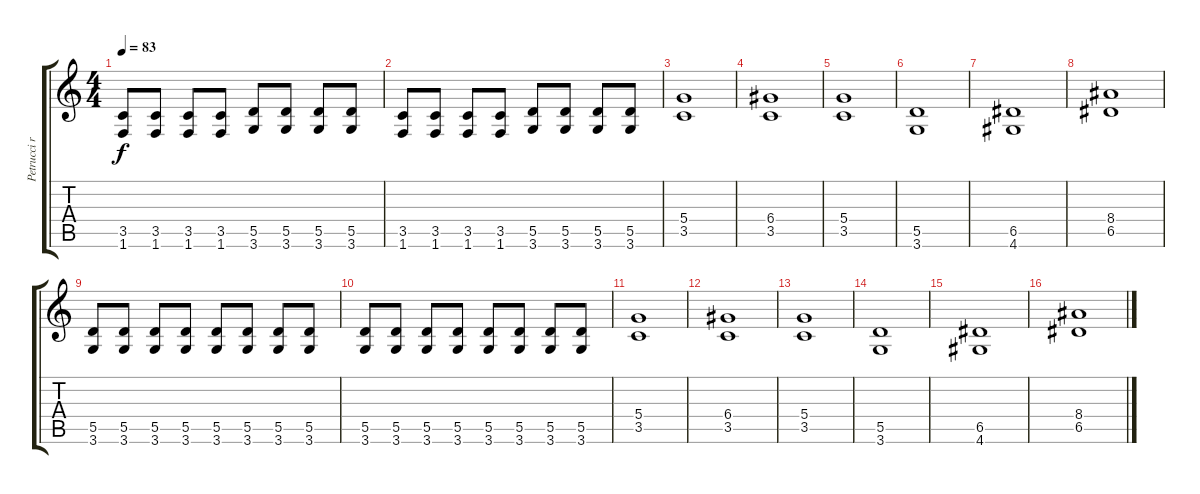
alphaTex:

\track ("Petrucci ryth" "Petrucci r") {instrument distortionguitar}
\staff {score tabs}
\tuning (E4 B3 G3 D3 A2 E2) {hide}
\ts (4 4)
\tempo 83
\clef g2
\ks c
(3.5 1.6).8{dy f} (3.5 1.6).8 (3.5 1.6).8 (3.5 1.6).8 (5.5 3.6).8 (5.5 3.6).8 (5.5 3.6).8 (5.5 3.6).8 |
(3.5 1.6).8 (3.5 1.6).8 (3.5 1.6).8 (3.5 1.6).8 (5.5 3.6).8 (5.5 3.6).8 (5.5 3.6).8 (5.5 3.6).8 |
(5.4 3.5).1 |
(6.4 3.5).1 |
(5.4 3.5).1 |
(5.5 3.6).1 |
(6.5 4.6).1 |
(8.4 6.5).1 |
(5.5 3.6).8 (5.5 3.6).8 (5.5 3.6).8 (5.5 3.6).8 (5.5 3.6).8 (5.5 3.6).8 (5.5 3.6).8 (5.5 3.6).8 |
(5.5 3.6).8 (5.5 3.6).8 (5.5 3.6).8 (5.5 3.6).8 (5.5 3.6).8 (5.5 3.6).8 (5.5 3.6).8 (5.5 3.6).8 |
(5.4 3.5).1 |
(6.4 3.5).1 |
(5.4 3.5).1 |
(5.5 3.6).1 |
(6.5 4.6).1 |
(8.4 6.5).1
